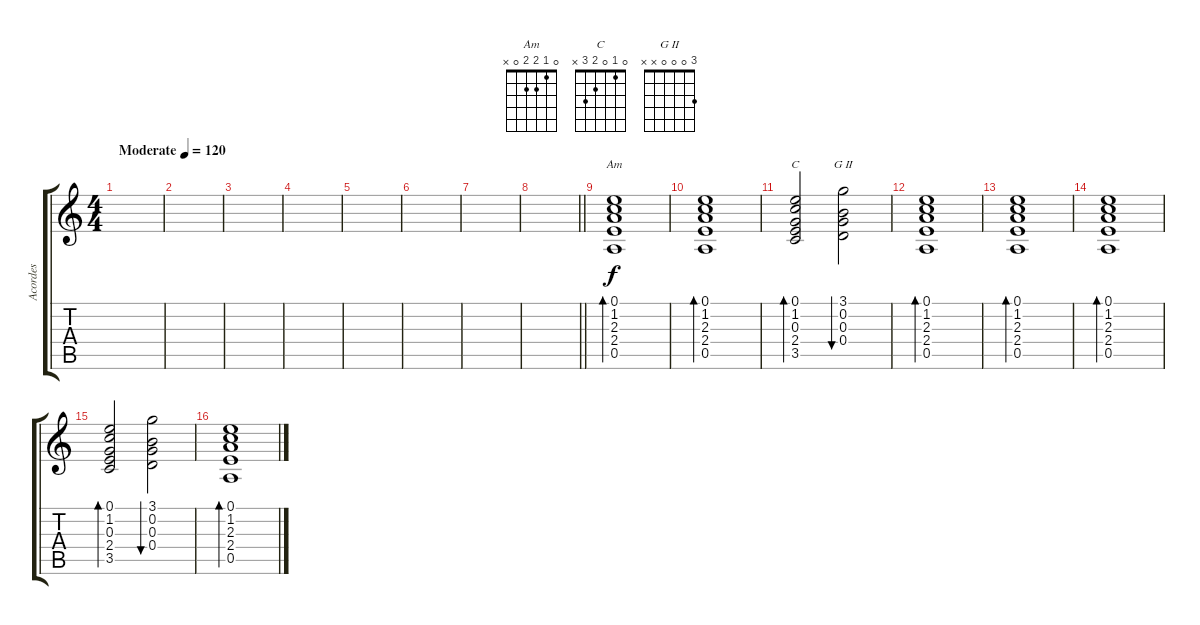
\track ("Acordes" "Acordes") {instrument electricguitarclean}
\staff {score tabs}
\tuning (E4 B3 G3 D3 A2 E2) {hide}
\chord ("Am" 0 1 2 2 0 x)
\chord ("C" 0 1 0 2 3 x)
\chord ("G II" 3 0 0 0 x x)
\ts (4 4)
\tempo (120 "Moderate")
\clef g2
\ks c
|
|
|
|
|
|
|
\barLineRight lightlight
|
(0.1 1.2 2.3 2.4 0.5).1{bd 240 ch "Am"} |
(0.1 1.2 2.3 2.4 0.5).1{bd 30} |
(0.1 1.2 0.3 2.4 3.5).2{bd 60 ch "C"} (3.1 0.2 0.3 0.4).2{bu 60 ch "G II"} |
(0.1 1.2 2.3 2.4 0.5).1{bd 30} |
(0.1 1.2 2.3 2.4 0.5).1{bd 240} |
(0.1 1.2 2.3 2.4 0.5).1{bd 30} |
(0.1 1.2 0.3 2.4 3.5).2{bd 60} (3.1 0.2 0.3 0.4).2{bu 60} |
(0.1 1.2 2.3 2.4 0.5).1{bd 30}
